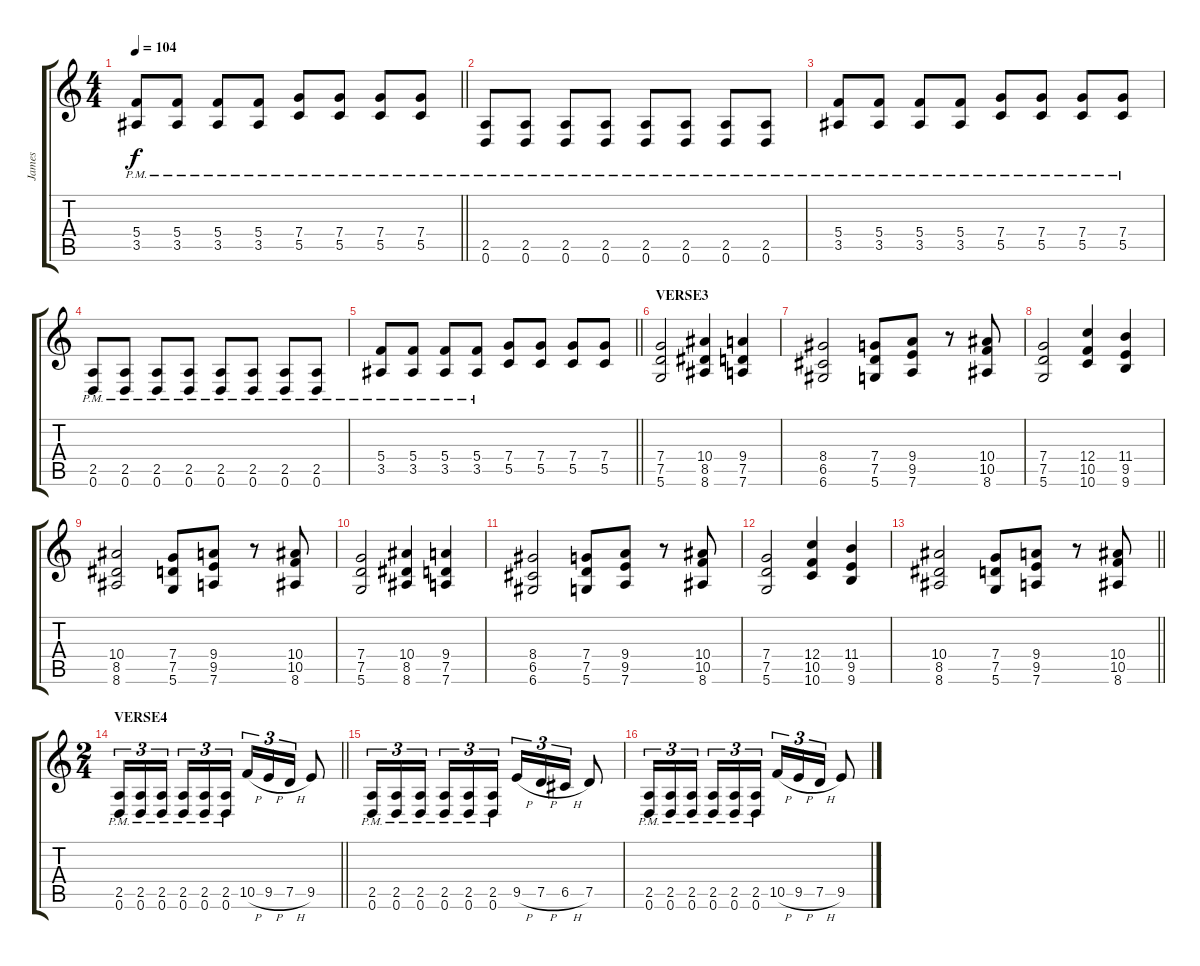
\track ("James" "James") {instrument distortionguitar}
\staff {score tabs}
\tuning (D4 A3 F3 C3 G2 D2) {hide}
\ts (4 4)
\tempo 104
\clef g2
\barLineRight lightlight
\ks c
(5.4{pm} 3.5{pm}).8{dy f} (5.4{pm} 3.5{pm}).8 (5.4{pm} 3.5{pm}).8 (5.4{pm} 3.5{pm}).8 (7.4{pm} 5.5{pm}).8 (7.4{pm} 5.5{pm}).8 (7.4{pm} 5.5{pm}).8 (7.4{pm} 5.5{pm}).8 |
(2.5{pm} 0.6{pm}).8 (2.5{pm} 0.6{pm}).8 (2.5{pm} 0.6{pm}).8 (2.5{pm} 0.6{pm}).8 (2.5{pm} 0.6{pm}).8 (2.5{pm} 0.6{pm}).8 (2.5{pm} 0.6{pm}).8 (2.5{pm} 0.6{pm}).8 |
(5.4{pm} 3.5{pm}).8 (5.4{pm} 3.5{pm}).8 (5.4{pm} 3.5{pm}).8 (5.4{pm} 3.5{pm}).8 (7.4{pm} 5.5{pm}).8 (7.4{pm} 5.5{pm}).8 (7.4{pm} 5.5{pm}).8 (7.4{pm} 5.5{pm}).8 |
(2.5{pm} 0.6{pm}).8 (2.5{pm} 0.6{pm}).8 (2.5{pm} 0.6{pm}).8 (2.5{pm} 0.6{pm}).8 (2.5{pm} 0.6{pm}).8 (2.5{pm} 0.6{pm}).8 (2.5{pm} 0.6{pm}).8 (2.5{pm} 0.6{pm}).8 |
\barLineRight lightlight
(5.4{pm} 3.5{pm}).8 (5.4{pm} 3.5{pm}).8 (5.4{pm} 3.5{pm}).8 (5.4{pm} 3.5{pm}).8 (7.4 5.5).8 (7.4 5.5).8 (7.4 5.5).8 (7.4 5.5).8 |
\section ("" "VERSE3")
(7.4 7.5 5.6).2 (10.4 8.5 8.6).4 (9.4 7.5 7.6).4 |
(8.4 6.5 6.6).2 (7.4 7.5 5.6).8 (9.4 9.5 7.6).8 r.8 (10.4 10.5 8.6).8 |
(7.4 7.5 5.6).2 (12.4 10.5 10.6).4 (11.4 9.5 9.6).4 |
(10.4 8.5 8.6).2 (7.4 7.5 5.6).8 (9.4 9.5 7.6).8 r.8 (10.4 10.5 8.6).8 |
(7.4 7.5 5.6).2 (10.4 8.5 8.6).4 (9.4 7.5 7.6).4 |
(8.4 6.5 6.6).2 (7.4 7.5 5.6).8 (9.4 9.5 7.6).8 r.8 (10.4 10.5 8.6).8 |
(7.4 7.5 5.6).2 (12.4 10.5 10.6).4 (11.4 9.5 9.6).4 |
\barLineRight lightlight
(10.4 8.5 8.6).2 (7.4 7.5 5.6).8 (9.4 9.5 7.6).8 r.8 (10.4 10.5 8.6).8 |
\ts (2 4)
\section ("" "VERSE4")
\barLineRight lightlight
(2.5{pm} 0.6{pm}).16{tu (3 2)} (2.5{pm} 0.6{pm}).16{tu (3 2)} (2.5{pm} 0.6{pm}).16{tu (3 2) beam splitsecondary} (2.5{pm} 0.6{pm}).16{tu (3 2)} (2.5{pm} 0.6{pm}).16{tu (3 2)} (2.5{pm} 0.6{pm}).16{tu (3 2)} 10.5{h}.16{tu (3 2)} 9.5{h}.16{tu (3 2)} 7.5{h}.16{tu (3 2)} 9.5.8 |
(2.5{pm} 0.6{pm}).16{tu (3 2)} (2.5{pm} 0.6{pm}).16{tu (3 2)} (2.5{pm} 0.6{pm}).16{tu (3 2) beam splitsecondary} (2.5{pm} 0.6{pm}).16{tu (3 2)} (2.5{pm} 0.6{pm}).16{tu (3 2)} (2.5{pm} 0.6{pm}).16{tu (3 2)} 9.5{h}.16{tu (3 2)} 7.5{h}.16{tu (3 2)} 6.5{h}.16{tu (3 2)} 7.5.8 |
(2.5{pm} 0.6{pm}).16{tu (3 2)} (2.5{pm} 0.6{pm}).16{tu (3 2)} (2.5{pm} 0.6{pm}).16{tu (3 2) beam splitsecondary} (2.5{pm} 0.6{pm}).16{tu (3 2)} (2.5{pm} 0.6{pm}).16{tu (3 2)} (2.5{pm} 0.6{pm}).16{tu (3 2)} 10.5{h}.16{tu (3 2)} 9.5{h}.16{tu (3 2)} 7.5{h}.16{tu (3 2)} 9.5.8
